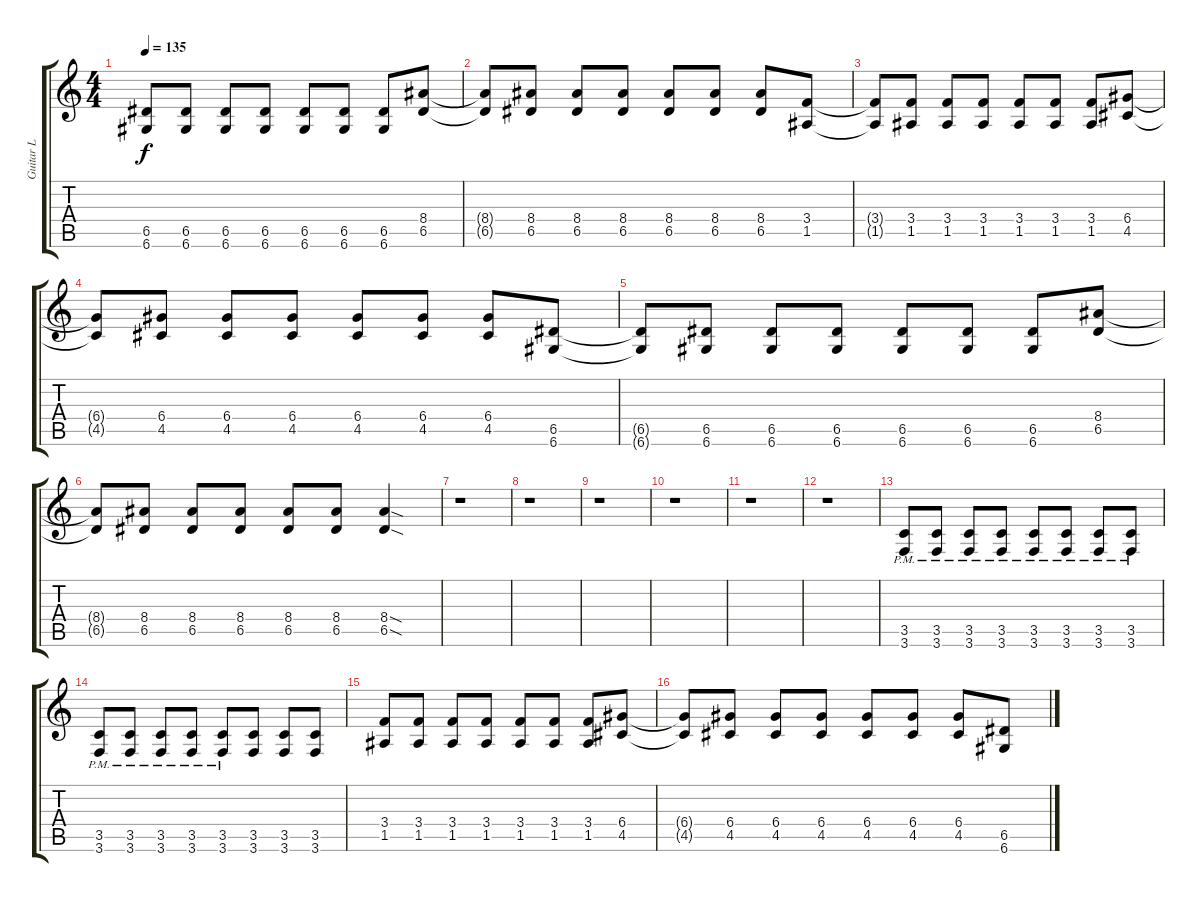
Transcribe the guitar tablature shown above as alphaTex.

\track ("Guitar L" "Guitar L") {instrument distortionguitar}
\staff {score tabs}
\tuning (E4 B3 G3 D3 A2 D2) {hide}
\ts (4 4)
\tempo 135
\clef g2
\ks c
(6.5{t} 6.6{t}).8{dy f} (6.5 6.6).8 (6.5 6.6).8 (6.5 6.6).8 (6.5 6.6).8 (6.5 6.6).8 (6.5 6.6).8 (8.4 6.5).8 |
(8.4{t} 6.5{t}).8 (8.4 6.5).8 (8.4 6.5).8 (8.4 6.5).8 (8.4 6.5).8 (8.4 6.5).8 (8.4 6.5).8 (3.4 1.5).8 |
(3.4{t} 1.5{t}).8 (3.4 1.5).8 (3.4 1.5).8 (3.4 1.5).8 (3.4 1.5).8 (3.4 1.5).8 (3.4 1.5).8 (6.4 4.5).8 |
(6.4{t} 4.5{t}).8 (6.4 4.5).8 (6.4 4.5).8 (6.4 4.5).8 (6.4 4.5).8 (6.4 4.5).8 (6.4 4.5).8 (6.5 6.6).8 |
(6.5{t} 6.6{t}).8 (6.5 6.6).8 (6.5 6.6).8 (6.5 6.6).8 (6.5 6.6).8 (6.5 6.6).8 (6.5 6.6).8 (8.4 6.5).8 |
(8.4{t} 6.5{t}).8 (8.4 6.5).8 (8.4 6.5).8 (8.4 6.5).8 (8.4 6.5).8 (8.4 6.5).8 (8.4{sod} 6.5{sod}).4 |
r.1 |
r.1 |
r.1 |
r.1 |
r.1 |
r.1 |
(3.5{pm} 3.6{pm}).8 (3.5{pm} 3.6{pm}).8 (3.5{pm} 3.6{pm}).8 (3.5{pm} 3.6{pm}).8 (3.5{pm} 3.6{pm}).8 (3.5{pm} 3.6{pm}).8 (3.5{pm} 3.6{pm}).8 (3.5{pm} 3.6{pm}).8 |
(3.5{pm} 3.6{pm}).8 (3.5{pm} 3.6{pm}).8 (3.5{pm} 3.6{pm}).8 (3.5{pm} 3.6{pm}).8 (3.5{pm} 3.6{pm}).8 (3.5 3.6).8 (3.5 3.6).8 (3.5 3.6).8 |
(3.4 1.5).8 (3.4 1.5).8 (3.4 1.5).8 (3.4 1.5).8 (3.4 1.5).8 (3.4 1.5).8 (3.4 1.5).8 (6.4 4.5).8 |
(6.4{t} 4.5{t}).8 (6.4 4.5).8 (6.4 4.5).8 (6.4 4.5).8 (6.4 4.5).8 (6.4 4.5).8 (6.4 4.5).8 (6.5 6.6).8
